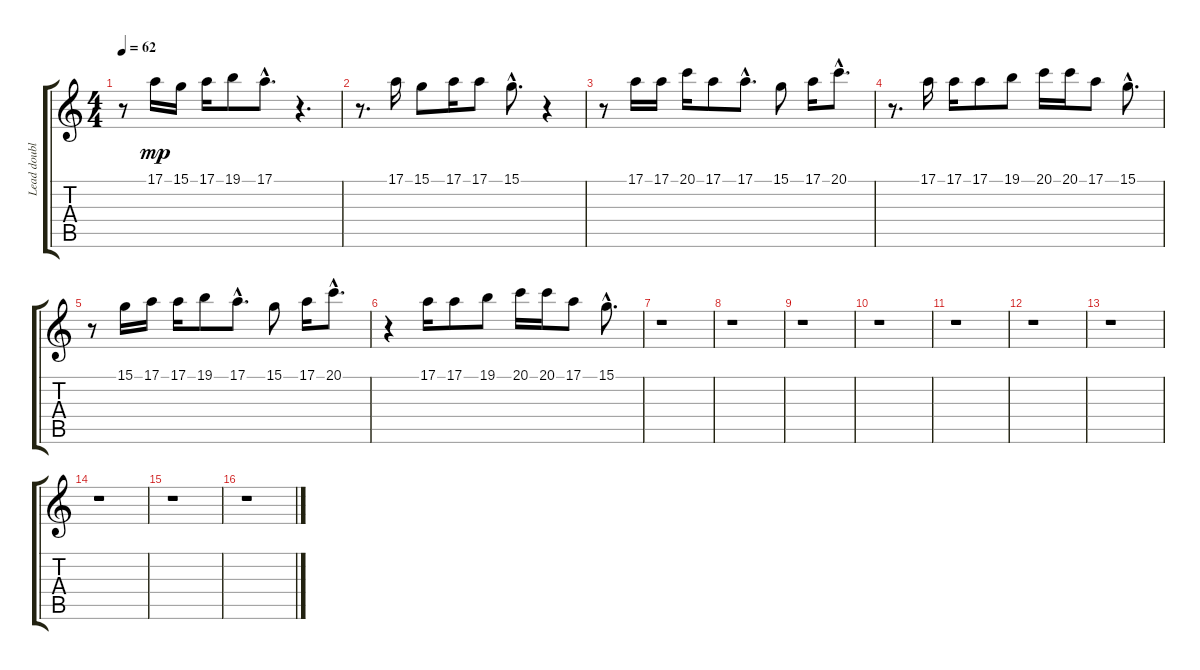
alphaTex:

\track ("Lead double" "Lead doubl") {instrument baritonesax}
\staff {score tabs}
\tuning (E4 B3 G3 D3 A2 E2) {hide}
\ts (4 4)
\tempo 62
\clef g2
\ks c
r.8{dy mp} 17.1.16 15.1.16 17.1.16 19.1.8 17.1{hac}.8{d} r.4{d} |
r.8{d} 17.1.16 15.1.8 17.1.16 17.1.8 15.1{hac}.8{d} r.4 |
r.8 17.1.16 17.1.16 20.1.16 17.1.8 17.1{hac}.8{d} 15.1.8 17.1.16 20.1{hac}.8{d} |
r.8{d} 17.1.16 17.1.16 17.1.8 19.1.8 20.1.16 20.1.16 17.1.8 15.1{hac}.8{d} |
r.8 15.1.16 17.1.16 17.1.16 19.1.8 17.1{hac}.8{d} 15.1.8 17.1.16 20.1{hac}.8{d} |
r.4 17.1.16 17.1.8 19.1.8 20.1.16 20.1.16 17.1.8 15.1{hac}.8{d} |
r.1 |
r.1 |
r.1 |
r.1 |
r.1 |
r.1 |
r.1 |
r.1 |
r.1 |
r.1
